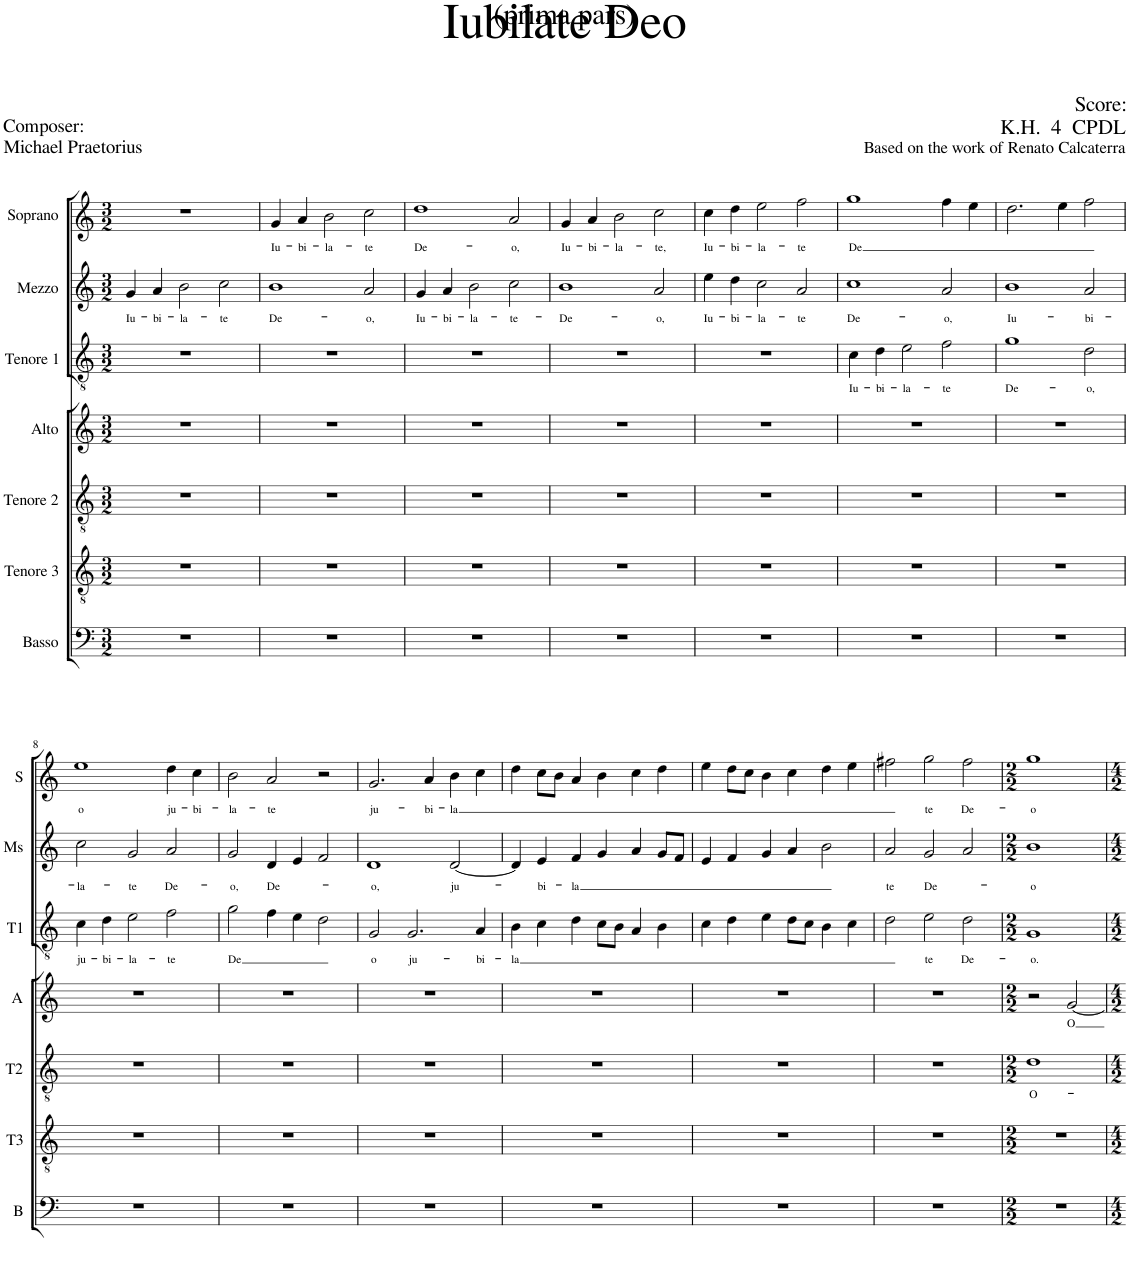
**kern	**kern	**kern	**text	**kern	**text	**kern	**text	**kern	**text	**kern	**text
*part7	*part6	*part5	*part5	*part4	*part4	*part3	*part3	*part2	*part2	*part1	*part1
*staff7	*staff6	*staff5	*staff5	*staff4	*staff4	*staff3	*staff3	*staff2	*staff2	*staff1	*staff1
*I"Basso	*I"Tenore 3	*I"Tenore 2	*	*I"Alto	*	*I"Tenore 1	*	*I"Mezzo	*	*I"Soprano	*
*I'B	*I'T3	*I'T2	*	*I'A	*	*I'T1	*	*	*	*I'S	*
*clefF4	*clefGv2	*clefGv2	*	*clefG2	*	*clefGv2	*	*clefG2	*	*clefG2	*
*k[]	*k[]	*k[]	*	*k[]	*	*k[]	*	*k[]	*	*k[]	*
*M3/2	*M3/2	*M3/2	*	*M3/2	*	*M3/2	*	*M3/2	*	*M3/2	*
=1	=1	=1	=1	=1	=1	=1	=1	=1	=1	=1	=1
!	!	!	!	!	!	!	!	!	!LO:LY:b	!	!
1.r	1.r	1.r	.	1.r	.	1.r	.	4g/	Iu-	1.r	.
!	!	!	!	!	!	!	!	!	!LO:LY:b	!	!
.	.	.	.	.	.	.	.	4a/	-bi-	.	.
!	!	!	!	!	!	!	!	!	!LO:LY:b	!	!
.	.	.	.	.	.	.	.	2b\	-la-	.	.
!	!	!	!	!	!	!	!	!	!LO:LY:b	!	!
.	.	.	.	.	.	.	.	2cc\	-te	.	.
=2	=2	=2	=2	=2	=2	=2	=2	=2	=2	=2	=2
!	!	!	!	!	!	!	!	!	!LO:LY:b	!	!LO:LY:b
1.r	1.r	1.r	.	1.r	.	1.r	.	1b	De-	4g/	Iu-
!	!	!	!	!	!	!	!	!	!	!	!LO:LY:b
.	.	.	.	.	.	.	.	.	.	4a/	-bi-
!	!	!	!	!	!	!	!	!	!	!	!LO:LY:b
.	.	.	.	.	.	.	.	.	.	2b\	-la-
!	!	!	!	!	!	!	!	!	!LO:LY:b	!	!LO:LY:b
.	.	.	.	.	.	.	.	2a/	-o,	2cc\	-te
=3	=3	=3	=3	=3	=3	=3	=3	=3	=3	=3	=3
!	!	!	!	!	!	!	!	!	!LO:LY:b	!	!LO:LY:b
1.r	1.r	1.r	.	1.r	.	1.r	.	4g/	Iu-	1dd	De-
!	!	!	!	!	!	!	!	!	!LO:LY:b	!	!
.	.	.	.	.	.	.	.	4a/	-bi-	.	.
!	!	!	!	!	!	!	!	!	!LO:LY:b	!	!
.	.	.	.	.	.	.	.	2b\	-la-	.	.
!	!	!	!	!	!	!	!	!	!LO:LY:b	!	!LO:LY:b
.	.	.	.	.	.	.	.	2cc\	-te-	2a/	-o,
=4	=4	=4	=4	=4	=4	=4	=4	=4	=4	=4	=4
!	!	!	!	!	!	!	!	!	!LO:LY:b	!	!LO:LY:b
1.r	1.r	1.r	.	1.r	.	1.r	.	1b	-De-	4g/	Iu-
!	!	!	!	!	!	!	!	!	!	!	!LO:LY:b
.	.	.	.	.	.	.	.	.	.	4a/	-bi-
!	!	!	!	!	!	!	!	!	!	!	!LO:LY:b
.	.	.	.	.	.	.	.	.	.	2b\	-la-
!	!	!	!	!	!	!	!	!	!LO:LY:b	!	!LO:LY:b
.	.	.	.	.	.	.	.	2a/	-o,	2cc\	-te,
=5	=5	=5	=5	=5	=5	=5	=5	=5	=5	=5	=5
!	!	!	!	!	!	!	!	!	!LO:LY:b	!	!LO:LY:b
1.r	1.r	1.r	.	1.r	.	1.r	.	4ee\	Iu-	4cc\	Iu-
!	!	!	!	!	!	!	!	!	!LO:LY:b	!	!LO:LY:b
.	.	.	.	.	.	.	.	4dd\	-bi-	4dd\	-bi-
!	!	!	!	!	!	!	!	!	!LO:LY:b	!	!LO:LY:b
.	.	.	.	.	.	.	.	2cc\	-la-	2ee\	-la-
!	!	!	!	!	!	!	!	!	!LO:LY:b	!	!LO:LY:b
.	.	.	.	.	.	.	.	2a/	-te	2ff\	-te
=6	=6	=6	=6	=6	=6	=6	=6	=6	=6	=6	=6
!	!	!	!	!	!	!	!LO:LY:b	!	!LO:LY:b	!	!LO:LY:b
1.r	1.r	1.r	.	1.r	.	4c\	Iu-	1cc	De-	1gg	-De
!	!	!	!	!	!	!	!LO:LY:b	!	!	!	!
.	.	.	.	.	.	4d\	-bi-	.	.	.	.
!	!	!	!	!	!	!	!LO:LY:b	!	!	!	!
.	.	.	.	.	.	2e\	-la-	.	.	.	.
!	!	!	!	!	!	!	!LO:LY:b	!	!LO:LY:b	!	!
.	.	.	.	.	.	2f\	-te	2a/	-o,	4ff\	.
.	.	.	.	.	.	.	.	.	.	4ee\	.
=7	=7	=7	=7	=7	=7	=7	=7	=7	=7	=7	=7
!	!	!	!	!	!	!	!LO:LY:b	!	!LO:LY:b	!	!
1.r	1.r	1.r	.	1.r	.	1g	De-	1b	Iu-	2.dd\	.
.	.	.	.	.	.	.	.	.	.	4ee\	.
!	!	!	!	!	!	!	!LO:LY:b	!	!LO:LY:b	!	!
.	.	.	.	.	.	2d\	-o,	2a/	-bi-	2ff\	.
!!LO:LB:g=z
=8	=8	=8	=8	=8	=8	=8	=8	=8	=8	=8	=8
!	!	!	!	!	!	!	!LO:LY:b	!	!LO:LY:b	!	!LO:LY:b
1.r	1.r	1.r	.	1.r	.	4c\	ju-	2cc\	-la-	1ee	o
!	!	!	!	!	!	!	!LO:LY:b	!	!	!	!
.	.	.	.	.	.	4d\	-bi-	.	.	.	.
!	!	!	!	!	!	!	!LO:LY:b	!	!LO:LY:b	!	!
.	.	.	.	.	.	2e\	-la-	2g/	-te	.	.
!	!	!	!	!	!	!	!LO:LY:b	!	!LO:LY:b	!	!LO:LY:b
.	.	.	.	.	.	2f\	-te	2a/	De-	4dd\	ju-
!	!	!	!	!	!	!	!	!	!	!	!LO:LY:b
.	.	.	.	.	.	.	.	.	.	4cc\	-bi-
=9	=9	=9	=9	=9	=9	=9	=9	=9	=9	=9	=9
!	!	!	!	!	!	!	!LO:LY:b	!	!LO:LY:b	!	!LO:LY:b
1.r	1.r	1.r	.	1.r	.	2g\	De	2g/	-o,	2b\	-la-
!	!	!	!	!	!	!	!	!	!LO:LY:b	!	!LO:LY:b
.	.	.	.	.	.	4f\	.	4d/	De-	2a/	-te
.	.	.	.	.	.	4e\	.	4e/	.	.	.
.	.	.	.	.	.	2d\	.	2f/	.	2r	.
=10	=10	=10	=10	=10	=10	=10	=10	=10	=10	=10	=10
!	!	!	!	!	!	!	!LO:LY:b	!	!LO:LY:b	!	!LO:LY:b
1.r	1.r	1.r	.	1.r	.	2G/	o	1d	-o,	2.g/	ju-
!	!	!	!	!	!	!	!LO:LY:b	!	!	!	!
.	.	.	.	.	.	2.G/	ju-	.	.	.	.
!	!	!	!	!	!	!	!	!	!	!	!LO:LY:b
.	.	.	.	.	.	.	.	.	.	4a/	-bi-
!	!	!	!	!	!	!	!	!	!LO:LY:b	!	!LO:LY:b
.	.	.	.	.	.	.	.	[2d/	ju-	4b\	-la
!	!	!	!	!	!	!	!LO:LY:b	!	!	!	!
.	.	.	.	.	.	4A/	-bi-	.	.	4cc\	.
=11	=11	=11	=11	=11	=11	=11	=11	=11	=11	=11	=11
!	!	!	!	!	!	!	!LO:LY:b	!	!	!	!
1.r	1.r	1.r	.	1.r	.	4B\	-la	4d/]	.	4dd\	.
!	!	!	!	!	!	!	!	!	!LO:LY:b	!	!
.	.	.	.	.	.	4c\	.	4e/	-bi-	8cc\L	.
.	.	.	.	.	.	.	.	.	.	8b\J	.
!	!	!	!	!	!	!	!	!	!LO:LY:b	!	!
.	.	.	.	.	.	4d\	.	4f/	-la	4a/	.
.	.	.	.	.	.	8c\L	.	4g/	.	4b\	.
.	.	.	.	.	.	8B\J	.	.	.	.	.
.	.	.	.	.	.	4A/	.	4a/	.	4cc\	.
.	.	.	.	.	.	4B\	.	8g/L	.	4dd\	.
.	.	.	.	.	.	.	.	8f/J	.	.	.
=12	=12	=12	=12	=12	=12	=12	=12	=12	=12	=12	=12
1.r	1.r	1.r	.	1.r	.	4c\	.	4e/	.	4ee\	.
.	.	.	.	.	.	4d\	.	4f/	.	8dd\L	.
.	.	.	.	.	.	.	.	.	.	8cc\J	.
.	.	.	.	.	.	4e\	.	4g/	.	4b\	.
.	.	.	.	.	.	8d\L	.	4a/	.	4cc\	.
.	.	.	.	.	.	8c\J	.	.	.	.	.
.	.	.	.	.	.	4B\	.	2b\	.	4dd\	.
.	.	.	.	.	.	4c\	.	.	.	4ee\	.
=13	=13	=13	=13	=13	=13	=13	=13	=13	=13	=13	=13
!	!	!	!	!	!	!	!	!	!LO:LY:b	!	!
1.r	1.r	1.r	.	1.r	.	2d\	.	2a/	te	2ff#X\	.
!	!	!	!	!	!	!	!LO:LY:b	!	!LO:LY:b	!	!LO:LY:b
.	.	.	.	.	.	2e\	te	2g/	De-	2gg\	te
!	!	!	!	!	!	!	!LO:LY:b	!	!	!	!LO:LY:b
.	.	.	.	.	.	2d\	De-	2a/	.	2ff#\	De-
=14	=14	=14	=14	=14	=14	=14	=14	=14	=14	=14	=14
*M2/2	*M2/2	*M2/2	*	*M2/2	*	*M2/2	*	*M2/2	*	*M2/2	*
!	!	!	!LO:LY:b	!	!	!	!LO:LY:b	!	!LO:LY:b	!	!LO:LY:b
1r	1r	1d	O-	2r	.	1G	-o.	1b	-o	1gg	-o
!	!	!	!	!	!LO:LY:b	!	!	!	!	!	!
.	.	.	.	[2g/	O	.	.	.	.	.	.
=	=	=	=	=	=	=	=	=	=	=	=
*-	*-	*-	*-	*-	*-	*-	*-	*-	*-	*-	*-
